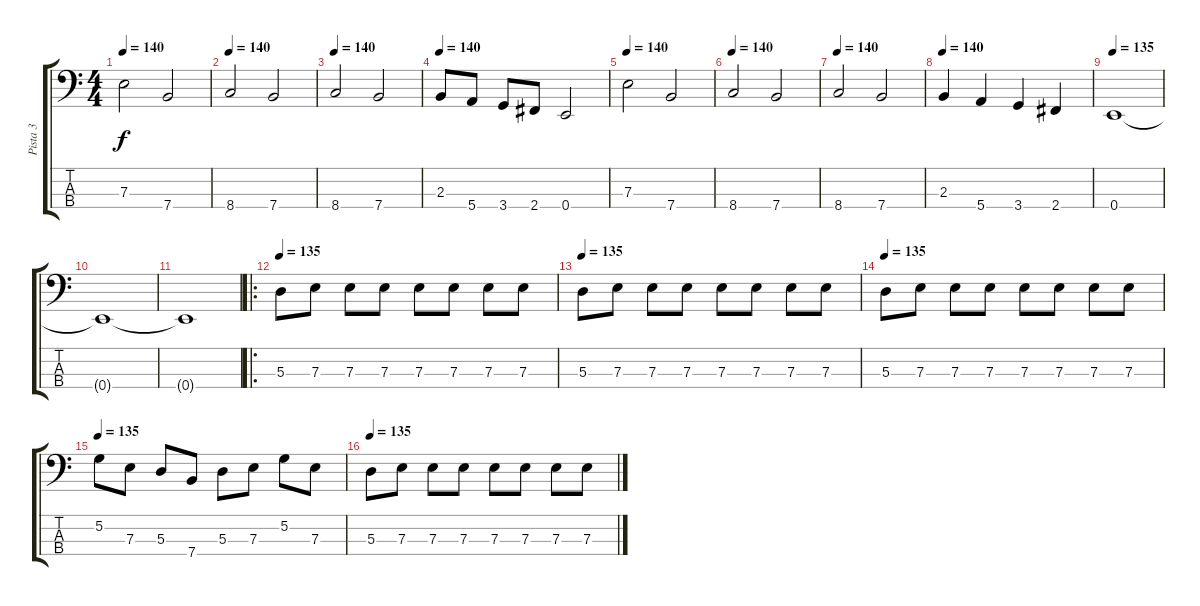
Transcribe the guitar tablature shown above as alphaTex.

\track ("Pista 3" "Pista 3") {instrument electricbassfinger}
\staff {score tabs}
\tuning (G2 D2 A1 E1) {hide}
\ts (4 4)
\tempo 140
\clef f4
\ks c
7.3.2{dy f} 7.4.2 |
\tempo 140
8.4.2 7.4.2 |
\tempo 140
8.4.2 7.4.2 |
\tempo 140
2.3.8 5.4.8 3.4.8 2.4.8 0.4.2 |
\tempo 140
7.3.2 7.4.2 |
\tempo 140
8.4.2 7.4.2 |
\tempo 140
8.4.2 7.4.2 |
\tempo 140
2.3.4 5.4.4 3.4.4 2.4.4 |
\tempo 140
\tempo 135
0.4.1 |
0.4{t}.1 |
0.4{t}.1 |
\ro
\tempo 135
5.3.8 7.3.8 7.3.8 7.3.8 7.3.8 7.3.8 7.3.8 7.3.8 |
\tempo 135
5.3.8 7.3.8 7.3.8 7.3.8 7.3.8 7.3.8 7.3.8 7.3.8 |
\tempo 135
5.3.8 7.3.8 7.3.8 7.3.8 7.3.8 7.3.8 7.3.8 7.3.8 |
\tempo 135
5.2.8 7.3.8 5.3.8 7.4.8 5.3.8 7.3.8 5.2.8 7.3.8 |
\tempo 135
5.3.8 7.3.8 7.3.8 7.3.8 7.3.8 7.3.8 7.3.8 7.3.8
